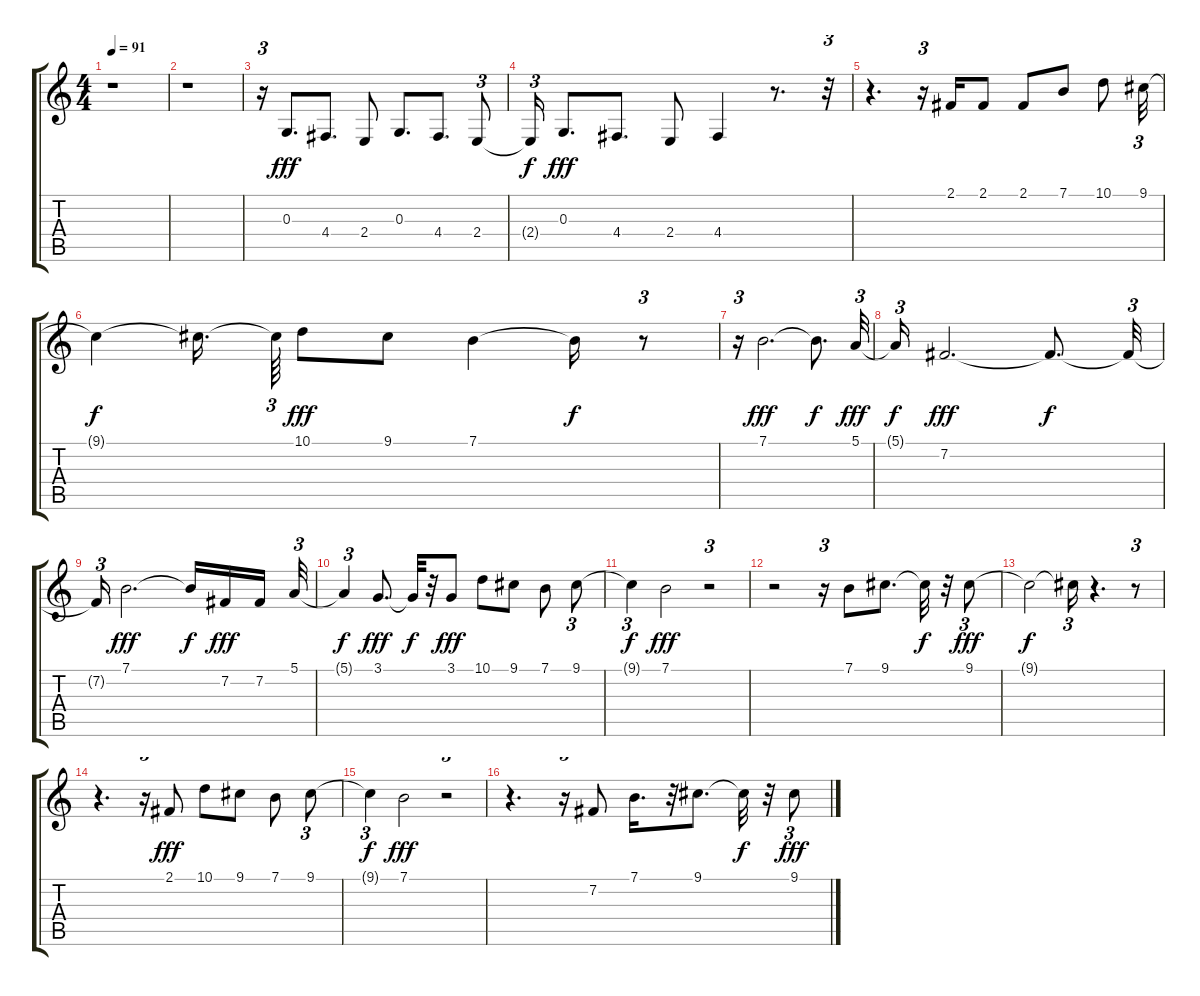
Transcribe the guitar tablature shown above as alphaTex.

\track "" {instrument clarinet}
\staff {score tabs}
\tuning (E4 B3 G3 D3 A2 E2) {hide}
\ts (4 4)
\tempo 91
\clef g2
\ks c
r.1{dy fff} |
r.1 |
r.16{tu (3 2)} 0.3.8{d} 4.4.8{d} 2.4.8 0.3.8{d} 4.4.8{d} 2.4.8{tu (3 2)} |
2.4{t}.16{tu (3 2) dy f} 0.3.8{d dy fff} 4.4.8{d} 2.4.8 4.4.4 r.8{d} r.32{tu (3 2)} |
r.4{d} r.16{tu (3 2)} 2.1.16 2.1.8 2.1.8 7.1.8 10.1.8 9.1.32{tu (3 2)} |
9.1{t}.4{dy f} 9.1{t}.16{d beam splitsecondary} 9.1{t}.64{tu (3 2)} 10.1.8{dy fff} 9.1.8 7.1.4 7.1{t}.16{dy f} r.8{tu (3 2)} |
r.16{tu (3 2)} 7.1.2{d dy fff} 7.1{t}.8{d dy f} 5.1.32{tu (3 2) dy fff} |
5.1{t}.16{tu (3 2) dy f} 7.2.2{d dy fff} 7.2{t}.8{d dy f} 7.2{t}.32{tu (3 2)} |
7.2{t}.16{tu (3 2)} 7.1.2{d dy fff} 7.1{t}.16{dy f} 7.2.16{dy fff} 7.2.16{beam splitsecondary} 5.1.32{tu (3 2)} |
5.1{t}.4{tu (3 2) dy f} 3.1.8{d dy fff} 3.1{t}.32{dy f} r.32 3.1.8{dy fff} 10.1.8 9.1.8 7.1.8 9.1.8{tu (3 2)} |
9.1{t}.4{tu (3 2) dy f} 7.1.2{dy fff} r.2{tu (3 2)} |
r.2 r.16{tu (3 2)} 7.1.8 9.1.8{d} 9.1{t}.32{dy f} r.32 9.1.8{tu (3 2) dy fff} |
9.1{t}.2{dy f} 9.1{t}.16{tu (3 2)} r.4{d} r.8{tu (3 2)} |
r.4{d} r.16{tu (3 2)} 2.1.8{dy fff} 10.1.8 9.1.8 7.1.8 9.1.8{tu (3 2)} |
9.1{t}.4{tu (3 2) dy f} 7.1.2{dy fff} r.2{tu (3 2)} |
r.4{d} r.16{tu (3 2)} 7.2.8 7.1.16{d} r.32 9.1.8{d} 9.1{t}.32{dy f} r.32 9.1.8{tu (3 2) dy fff}
